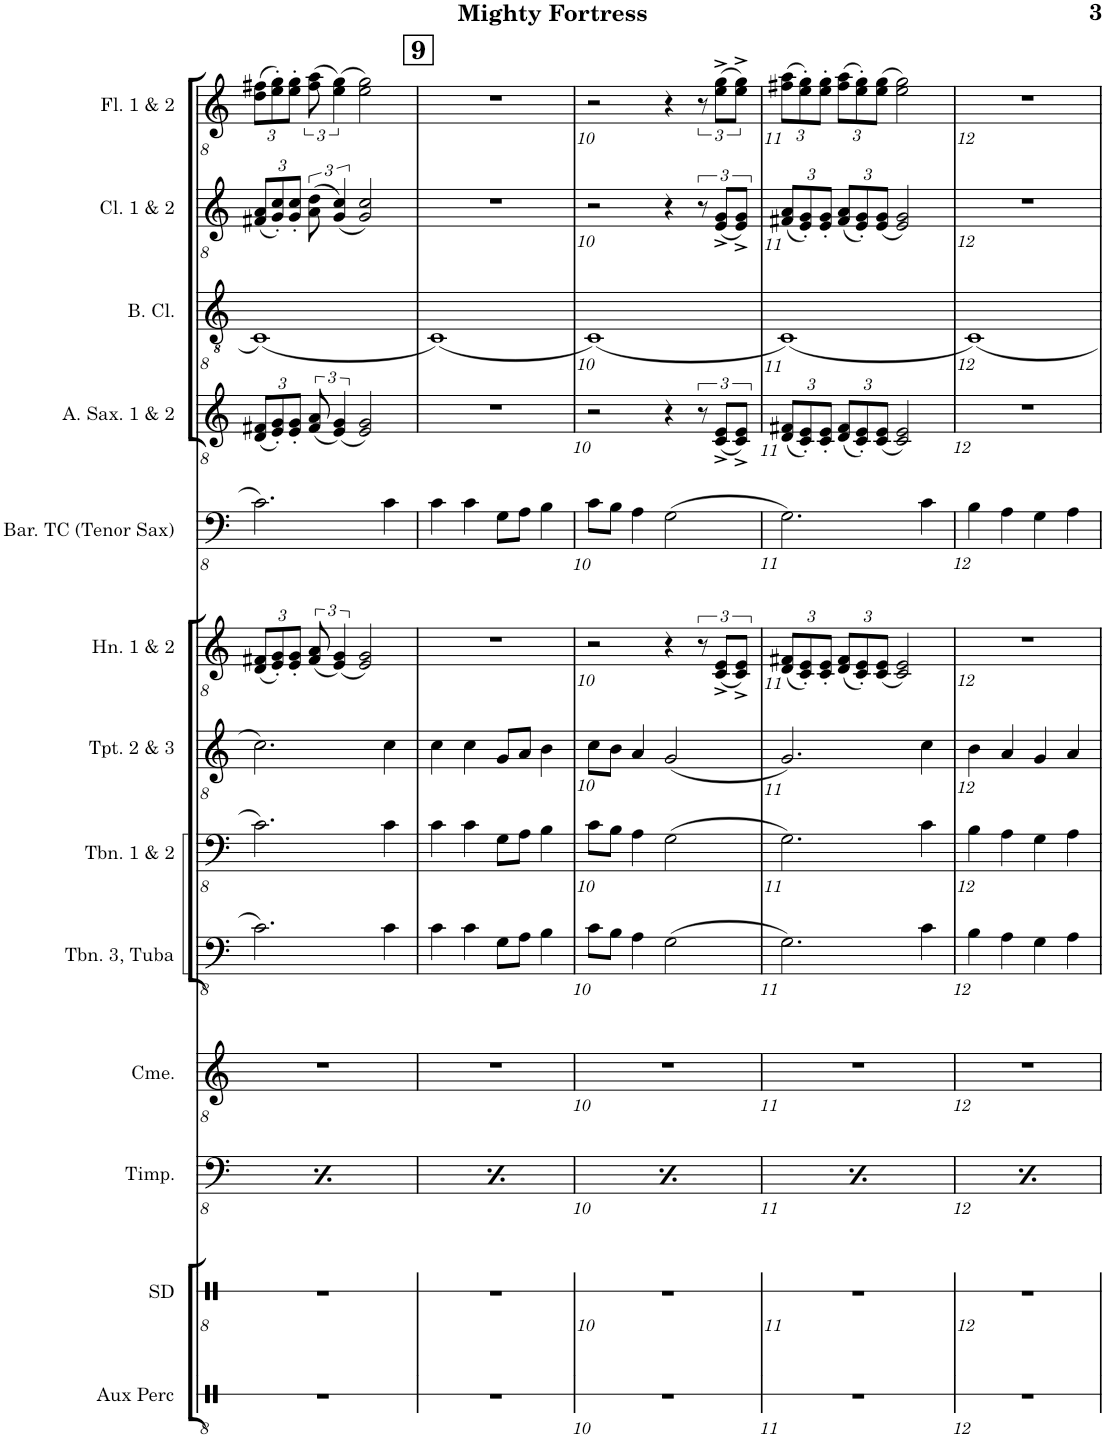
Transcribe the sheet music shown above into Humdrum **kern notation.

**kern	**kern	**kern	**dynam	**kern	**kern	**kern	**kern	**kern	**kern	**kern	**kern	**kern	**kern
*part13	*part12	*part11	*part11	*part10	*part9	*part8	*part7	*part6	*part5	*part4	*part3	*part2	*part1
*staff13	*staff12	*staff11	*staff11	*staff10	*staff9	*staff8	*staff7	*staff6	*staff5	*staff4	*staff3	*staff2	*staff1
*I"Aux Percussion	*I"Snare Drum	*I"Timpani	*	*I"Chimes	*I"Trombone 3, Tuba	*I"Trombone 1 &amp; 2	*I"Trumpet 2 &amp; 3	*I"Horn 1 &amp; 2	*I"Baritone TC (Tenor Sax)	*I"Alto Saxophone 1 &amp; 2	*I"Bass Clarinet	*I"Clarinet 1 &amp; 2	*I"Flute 1 &amp; 2
*I'Aux Perc	*I'SD	*I'Timp.	*	*I'Cme.	*I'Tbn. 3, Tuba	*I'Tbn. 1 &amp; 2	*I'Tpt. 2 &amp; 3	*I'Hn. 1 &amp; 2	*I'Bar. TC (Tenor Sax)	*I'A. Sax. 1 &amp; 2	*I'B. Cl.	*I'Cl. 1 &amp; 2	*I'Fl. 1 &amp; 2
!!LO:PB:g=z
*clefX	*clefX	*clefF4	*	*clefG2	*clefF4	*clefF4	*clefG2	*clefG2	*clefF4	*clefG2	*clefGv2	*clefG2	*clefG2
*	*	*	*	*	*	*	*Trd1c2	*Trd4c7	*Trd4c7	*Trd5c9	*Trd8c14	*Trd1c2	*
*k[]	*k[]	*k[]	*	*k[]	*k[]	*k[]	*k[]	*k[]	*k[]	*k[]	*k[]	*k[]	*k[]
*M4/4	*M4/4	*M4/4	*	*M4/4	*M4/4	*M4/4	*M4/4	*M4/4	*M4/4	*M4/4	*M4/4	*M4/4	*M4/4
*	*	*Xbrackettup	*	*	*	*	*	*Xbrackettup	*	*Xbrackettup	*	*Xbrackettup	*Xbrackettup
=8	=8	=8	=8	=8	=8	=8	=8	=8	=8	=8	=8	=8	=8
!	!	!	!LO:DY:b	!	!	!	!	!	!	!	!	!	!
1r	1r	12C\L	mp	1r	2.c\	2.c\	2.cc\	(12d/ 12f#X/L	2.c\	(12d/ 12f#X/L	(1C	(12f#X/ 12a/L	(12dd\ 12ff#X\L
.	.	24C\L	.	.	.	.	.	12e/' 12g/')	.	12e/' 12g/')	.	12g/' 12cc/')	12ee\' 12gg\')
.	.	24C\	.	.	.	.	.	.	.	.	.	.	.
.	.	24C\	.	.	.	.	.	12e/' 12g/'J	.	12e/' 12g/'J	.	12g/' 12cc/'J	12ee\' 12gg\'J
.	.	24C\JJ	.	.	.	.	.	.	.	.	.	.	.
*	*	*	*	*	*	*	*	*brackettup	*	*brackettup	*	*brackettup	*brackettup
.	.	12C\L	.	.	.	.	.	(12f#/ 12a/	.	(12f#/ 12a/	.	(12a\ 12dd\	(12ff#\ 12aa\
.	.	24C\L	.	.	.	.	.	(6e/ 6g/)	.	(6e/ 6g/)	.	(6g/ 6cc/)	(6ee\ 6gg\)
.	.	24C\	.	.	.	.	.	.	.	.	.	.	.
.	.	24C\	.	.	.	.	.	.	.	.	.	.	.
.	.	24C\JJ	.	.	.	.	.	.	.	.	.	.	.
.	.	12C\L	.	.	.	.	.	2e/ 2g/)	.	2e/ 2g/)	.	2g/ 2cc/)	2ee\ 2gg\)
.	.	24C\L	.	.	.	.	.	.	.	.	.	.	.
.	.	24C\	.	.	.	.	.	.	.	.	.	.	.
.	.	24C\	.	.	.	.	.	.	.	.	.	.	.
.	.	24C\JJ	.	.	.	.	.	.	.	.	.	.	.
.	.	12C\L	.	.	4c\	4c\	4cc\	.	4c\	.	.	.	.
.	.	24C\L	.	.	.	.	.	.	.	.	.	.	.
.	.	24C\	.	.	.	.	.	.	.	.	.	.	.
.	.	24C\	.	.	.	.	.	.	.	.	.	.	.
.	.	24C\JJ	.	.	.	.	.	.	.	.	.	.	.
!!LO:REH:place=s1:a:B:cj:fs=14:t=9
=9	=9	=9	=9	=9	=9	=9	=9	=9	=9	=9	=9	=9	=9
!	!	!	!LO:DY:b	!	!	!	!	!	!	!	!	!	!
1r	1r	12C\L	mp	1r	4c\	4c\	4cc\	1r	4c\	1r	(1C)	1r	1r
.	.	24C\L	.	.	.	.	.	.	.	.	.	.	.
.	.	24C\	.	.	.	.	.	.	.	.	.	.	.
.	.	24C\	.	.	.	.	.	.	.	.	.	.	.
.	.	24C\JJ	.	.	.	.	.	.	.	.	.	.	.
.	.	12C\L	.	.	4c\	4c\	4cc\	.	4c\	.	.	.	.
.	.	24C\L	.	.	.	.	.	.	.	.	.	.	.
.	.	24C\	.	.	.	.	.	.	.	.	.	.	.
.	.	24C\	.	.	.	.	.	.	.	.	.	.	.
.	.	24C\JJ	.	.	.	.	.	.	.	.	.	.	.
.	.	12C\L	.	.	8G\L	8G\L	8g/L	.	8G\L	.	.	.	.
.	.	24C\L	.	.	.	.	.	.	.	.	.	.	.
.	.	24C\	.	.	8A\J	8A\J	8a/J	.	8A\J	.	.	.	.
.	.	24C\	.	.	.	.	.	.	.	.	.	.	.
.	.	24C\JJ	.	.	.	.	.	.	.	.	.	.	.
.	.	12C\L	.	.	4B\	4B\	4b\	.	4B\	.	.	.	.
.	.	24C\L	.	.	.	.	.	.	.	.	.	.	.
.	.	24C\	.	.	.	.	.	.	.	.	.	.	.
.	.	24C\	.	.	.	.	.	.	.	.	.	.	.
.	.	24C\JJ	.	.	.	.	.	.	.	.	.	.	.
=10	=10	=10	=10	=10	=10	=10	=10	=10	=10	=10	=10	=10	=10
!	!	!	!LO:DY:b	!	!	!	!	!	!	!	!	!	!
1r	1r	12C\L	mp	1r	8c\L	8c\L	8cc\L	2r	8c\L	2r	(1C)	2r	2r
.	.	24C\L	.	.	.	.	.	.	.	.	.	.	.
.	.	24C\	.	.	8B\J	8B\J	8b\J	.	8B\J	.	.	.	.
.	.	24C\	.	.	.	.	.	.	.	.	.	.	.
.	.	24C\JJ	.	.	.	.	.	.	.	.	.	.	.
.	.	12C\L	.	.	4A\	4A\	4a/	.	4A\	.	.	.	.
.	.	24C\L	.	.	.	.	.	.	.	.	.	.	.
.	.	24C\	.	.	.	.	.	.	.	.	.	.	.
.	.	24C\	.	.	.	.	.	.	.	.	.	.	.
.	.	24C\JJ	.	.	.	.	.	.	.	.	.	.	.
.	.	12C\L	.	.	(2G\	(2G\	(2g/	4r	(2G\	4r	.	4r	4r
.	.	24C\L	.	.	.	.	.	.	.	.	.	.	.
.	.	24C\	.	.	.	.	.	.	.	.	.	.	.
.	.	24C\	.	.	.	.	.	.	.	.	.	.	.
.	.	24C\JJ	.	.	.	.	.	.	.	.	.	.	.
.	.	12C\L	.	.	.	.	.	12r	.	12r	.	12r	12r
.	.	24C\L	.	.	.	.	.	(12c/^ 12e/^L	.	(12c/^ 12e/^L	.	(12e/^ 12g/^L	(12ee\^ 12gg\^L
.	.	24C\	.	.	.	.	.	.	.	.	.	.	.
.	.	24C\	.	.	.	.	.	12c/^ 12e/^J)	.	12c/^ 12e/^J)	.	12e/^ 12g/^J)	12ee\^ 12gg\^J)
.	.	24C\JJ	.	.	.	.	.	.	.	.	.	.	.
=11	=11	=11	=11	=11	=11	=11	=11	=11	=11	=11	=11	=11	=11
*	*	*	*	*	*	*	*	*Xbrackettup	*	*Xbrackettup	*	*Xbrackettup	*Xbrackettup
!	!	!	!LO:DY:b	!	!	!	!	!	!	!	!	!	!
1r	1r	12C\L	mp	1r	2.G\)	2.G\)	2.g/)	(12d/ 12f#X/L	2.G\)	(12d/ 12f#X/L	(1C)	(12f#X/ 12a/L	(12ff#X\ 12aa\L
.	.	24C\L	.	.	.	.	.	12c/' 12e/')	.	12c/' 12e/')	.	12e/' 12g/')	12ee\' 12gg\')
.	.	24C\	.	.	.	.	.	.	.	.	.	.	.
.	.	24C\	.	.	.	.	.	12c/' 12e/'J	.	12c/' 12e/'J	.	12e/' 12g/'J	12ee\' 12gg\'J
.	.	24C\JJ	.	.	.	.	.	.	.	.	.	.	.
.	.	12C\L	.	.	.	.	.	(12d/ 12f#/L	.	(12d/ 12f#/L	.	(12f#/ 12a/L	(12ff#\ 12aa\L
.	.	24C\L	.	.	.	.	.	12c/' 12e/')	.	12c/' 12e/')	.	12e/' 12g/')	12ee\' 12gg\')
.	.	24C\	.	.	.	.	.	.	.	.	.	.	.
.	.	24C\	.	.	.	.	.	(12c/ 12e/J	.	(12c/ 12e/J	.	(12e/ 12g/J	(12ee\ 12gg\J
.	.	24C\JJ	.	.	.	.	.	.	.	.	.	.	.
.	.	12C\L	.	.	.	.	.	2c/ 2e/)	.	2c/ 2e/)	.	2e/ 2g/)	2ee\ 2gg\)
.	.	24C\L	.	.	.	.	.	.	.	.	.	.	.
.	.	24C\	.	.	.	.	.	.	.	.	.	.	.
.	.	24C\	.	.	.	.	.	.	.	.	.	.	.
.	.	24C\JJ	.	.	.	.	.	.	.	.	.	.	.
.	.	12C\L	.	.	4c\	4c\	4cc\	.	4c\	.	.	.	.
.	.	24C\L	.	.	.	.	.	.	.	.	.	.	.
.	.	24C\	.	.	.	.	.	.	.	.	.	.	.
.	.	24C\	.	.	.	.	.	.	.	.	.	.	.
.	.	24C\JJ	.	.	.	.	.	.	.	.	.	.	.
=12	=12	=12	=12	=12	=12	=12	=12	=12	=12	=12	=12	=12	=12
!	!	!	!LO:DY:b	!	!	!	!	!	!	!	!	!	!
1r	1r	12C\L	mp	1r	4B\	4B\	4b\	1r	4B\	1r	1C)	1r	1r
.	.	24C\L	.	.	.	.	.	.	.	.	.	.	.
.	.	24C\	.	.	.	.	.	.	.	.	.	.	.
.	.	24C\	.	.	.	.	.	.	.	.	.	.	.
.	.	24C\JJ	.	.	.	.	.	.	.	.	.	.	.
.	.	12C\L	.	.	4A\	4A\	4a/	.	4A\	.	.	.	.
.	.	24C\L	.	.	.	.	.	.	.	.	.	.	.
.	.	24C\	.	.	.	.	.	.	.	.	.	.	.
.	.	24C\	.	.	.	.	.	.	.	.	.	.	.
.	.	24C\JJ	.	.	.	.	.	.	.	.	.	.	.
.	.	12C\L	.	.	4G\	4G\	4g/	.	4G\	.	.	.	.
.	.	24C\L	.	.	.	.	.	.	.	.	.	.	.
.	.	24C\	.	.	.	.	.	.	.	.	.	.	.
.	.	24C\	.	.	.	.	.	.	.	.	.	.	.
.	.	24C\JJ	.	.	.	.	.	.	.	.	.	.	.
.	.	12C\L	.	.	4A\	4A\	4a/	.	4A\	.	.	.	.
.	.	24C\L	.	.	.	.	.	.	.	.	.	.	.
.	.	24C\	.	.	.	.	.	.	.	.	.	.	.
.	.	24C\	.	.	.	.	.	.	.	.	.	.	.
.	.	24C\JJ	.	.	.	.	.	.	.	.	.	.	.
=	=	=	=	=	=	=	=	=	=	=	=	=	=
*-	*-	*-	*-	*-	*-	*-	*-	*-	*-	*-	*-	*-	*-
